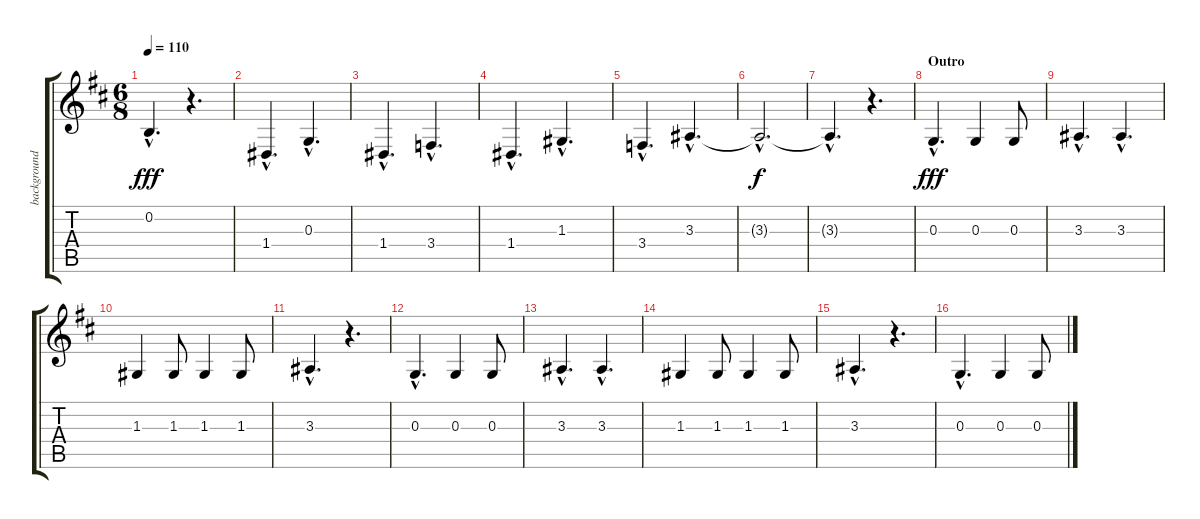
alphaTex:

\track ("background vocals" "background") {instrument choiraahs}
\staff {score tabs}
\tuning (E4 B3 G3 D3 A2 E2) {hide}
\ts (6 8)
\tempo 110
\clef g2
\ks d
0.2{hac}.4{d dy fff} r.4{d} |
1.4{hac}.4{d} 0.3{hac}.4{d} |
1.4{hac}.4{d} 3.4{hac}.4{d} |
1.4{hac}.4{d} 1.3{hac}.4{d} |
3.4{hac}.4{d} 3.3{hac}.4{d} |
3.3{hac t}.2{d dy f} |
3.3{hac t}.4{d} r.4{d} |
\section ("" "Outro")
0.3{hac}.4{d dy fff} 0.3.4 0.3.8 |
3.3{hac}.4{d} 3.3{hac}.4{d} |
1.3.4 1.3.8 1.3.4 1.3.8 |
3.3{hac}.4{d} r.4{d} |
0.3{hac}.4{d} 0.3.4 0.3.8 |
3.3{hac}.4{d} 3.3{hac}.4{d} |
1.3.4 1.3.8 1.3.4 1.3.8 |
3.3{hac}.4{d} r.4{d} |
0.3{hac}.4{d} 0.3.4 0.3.8
